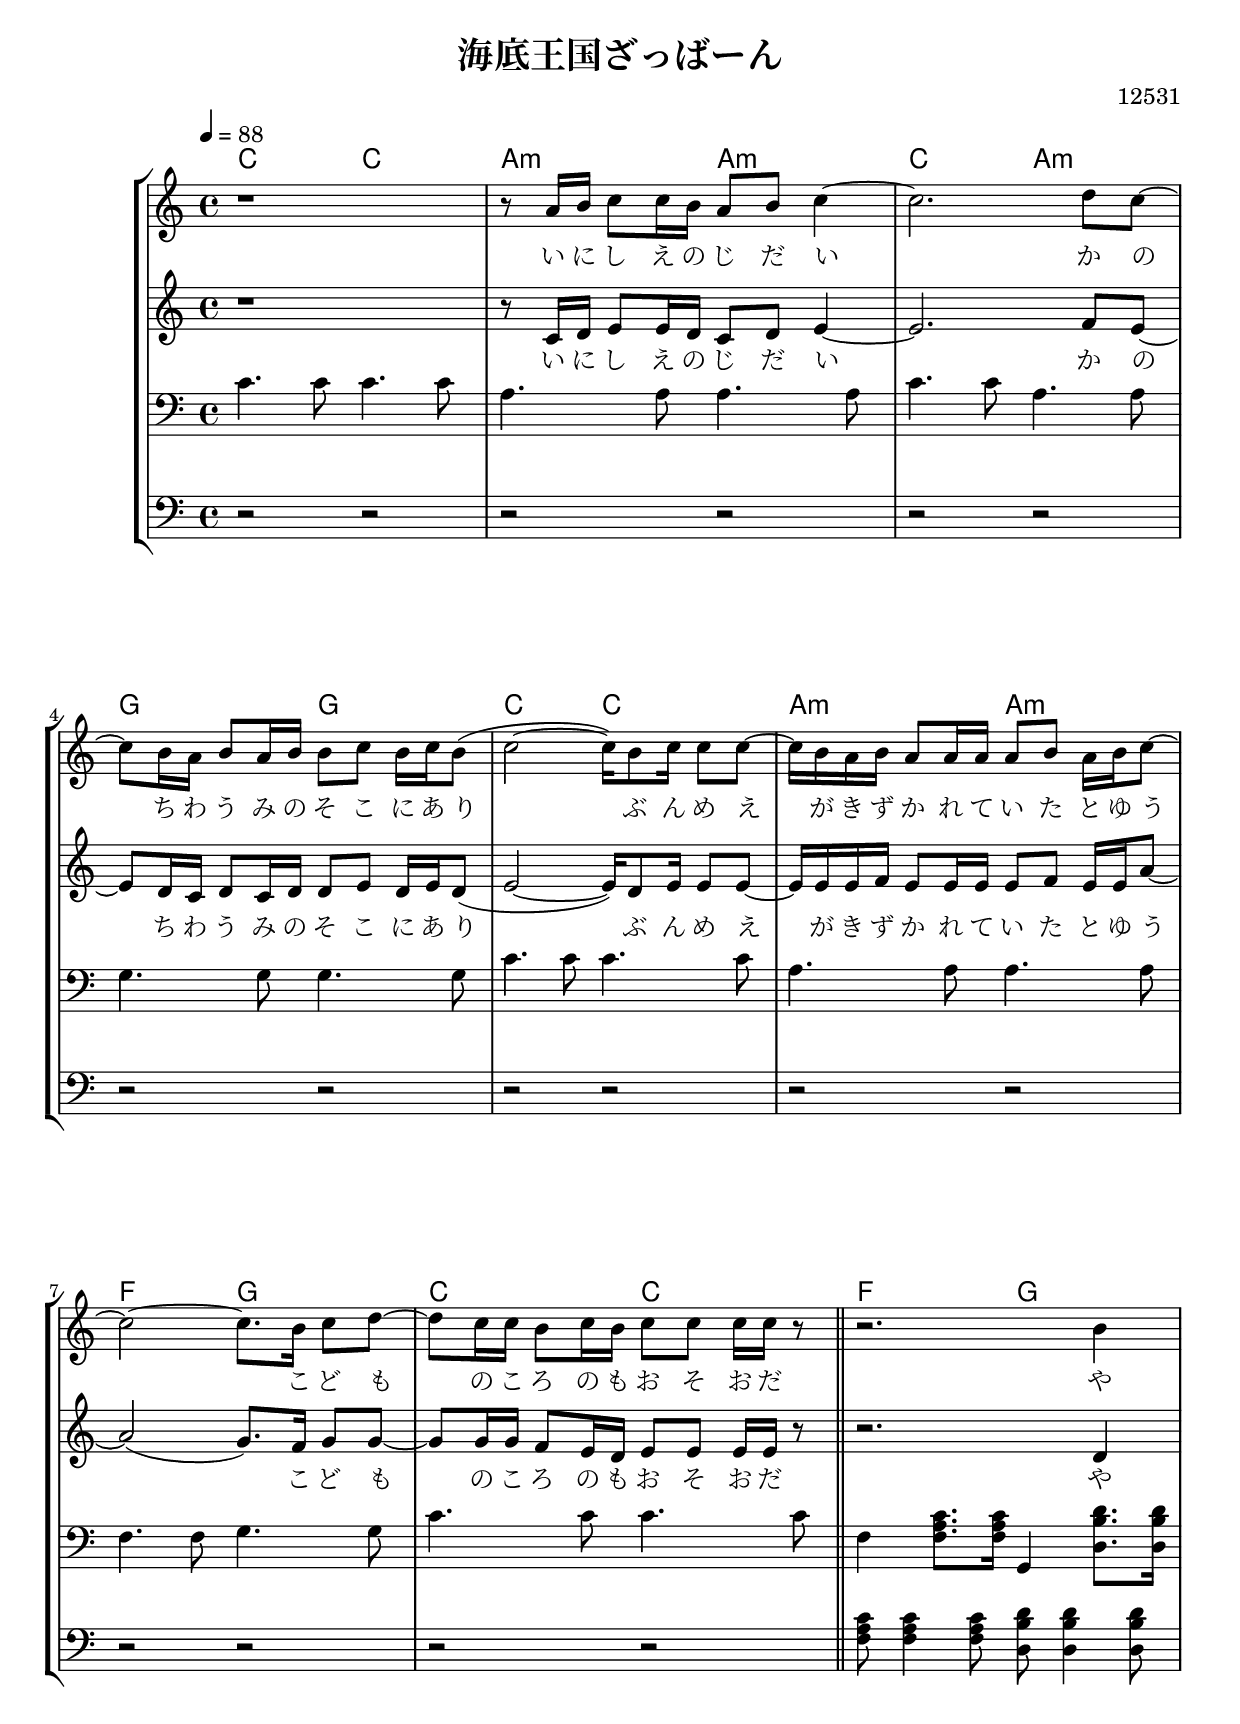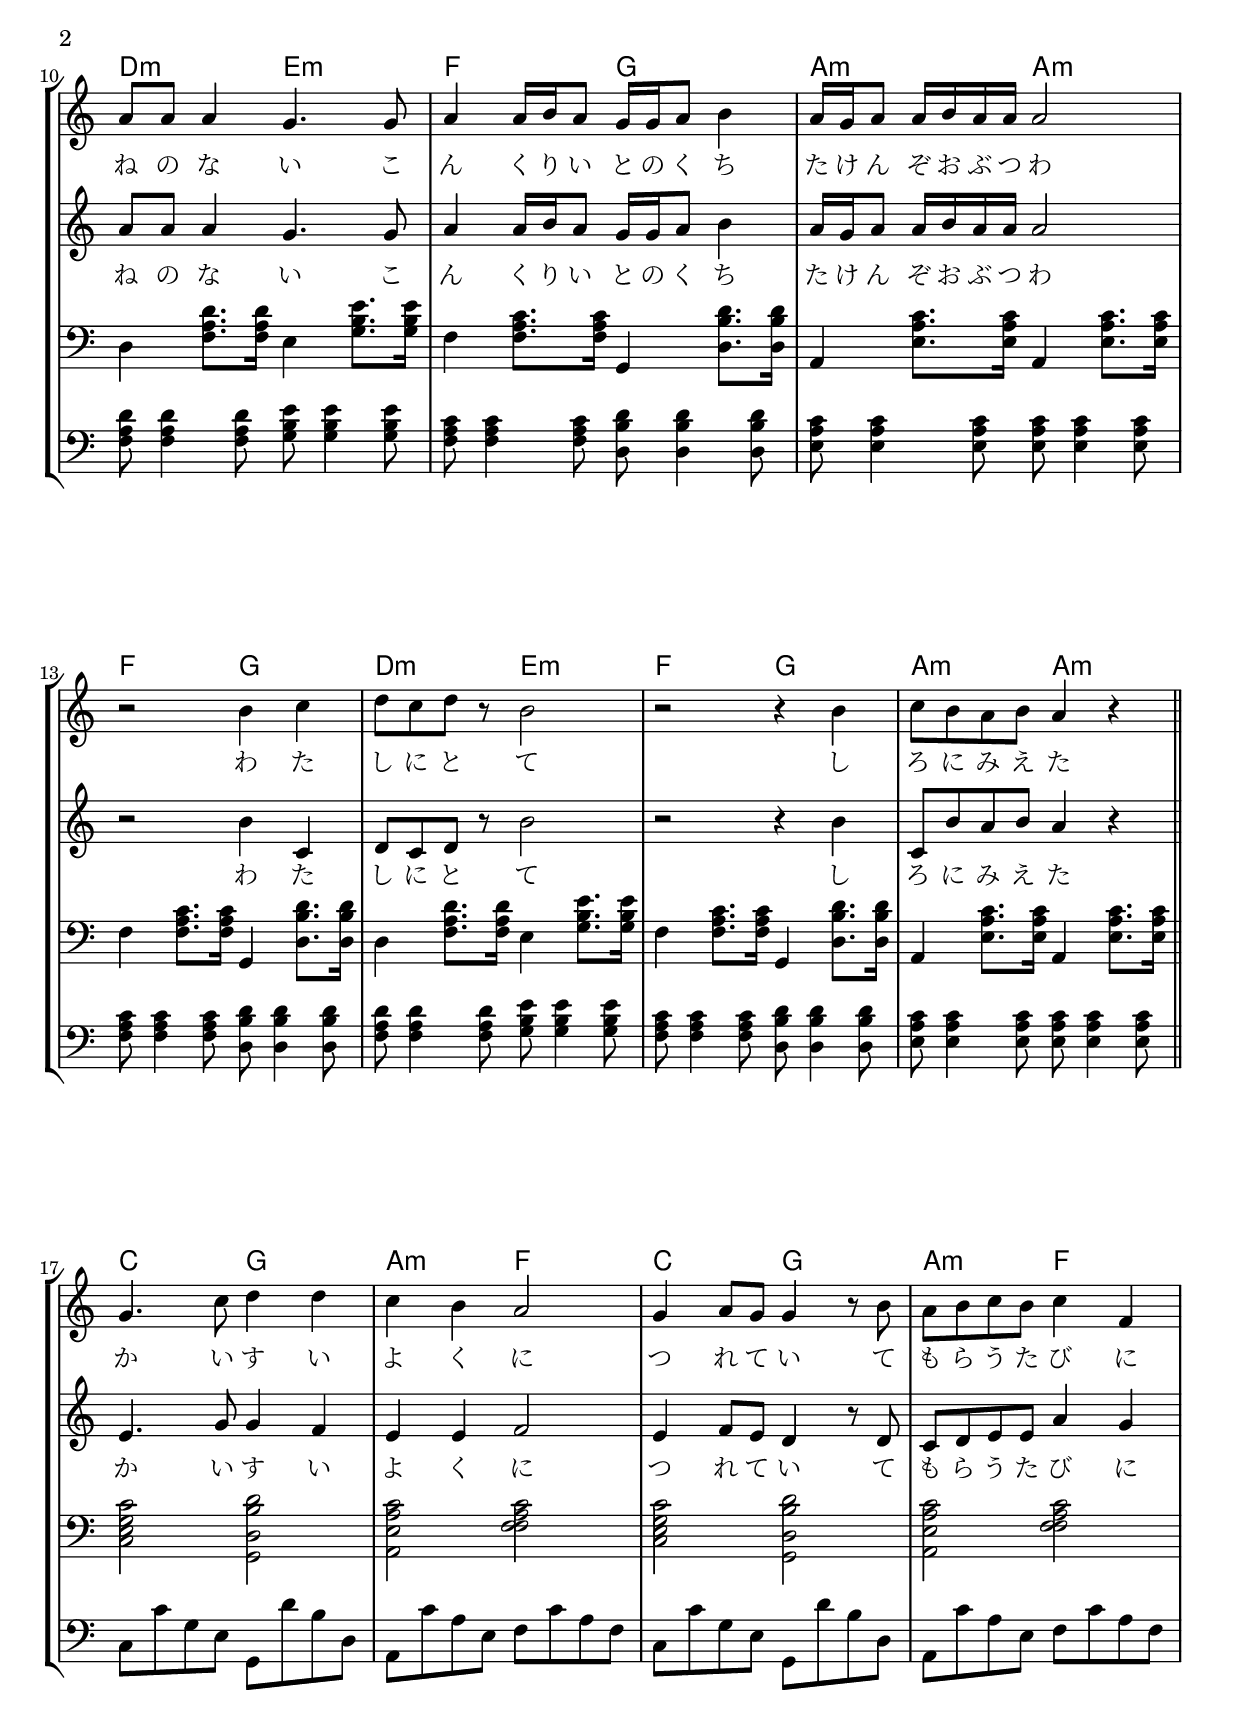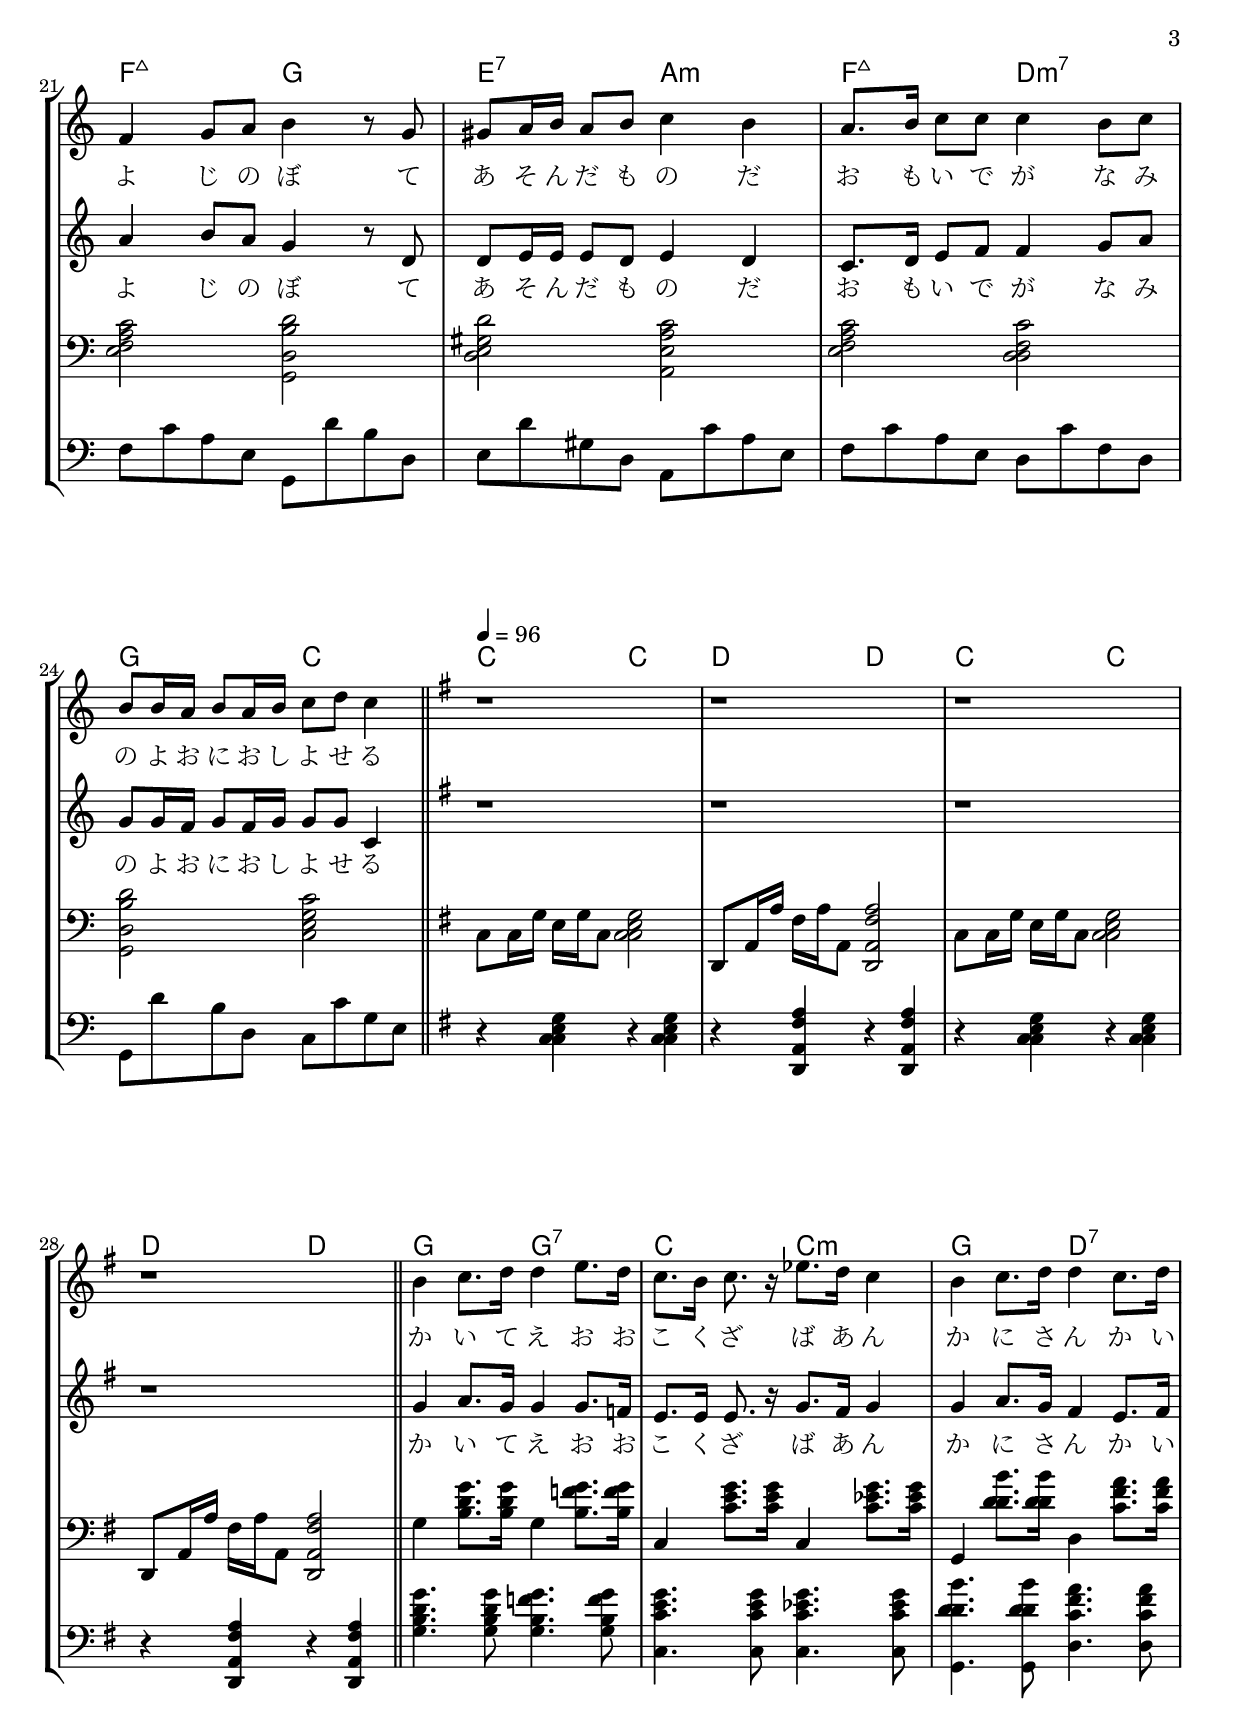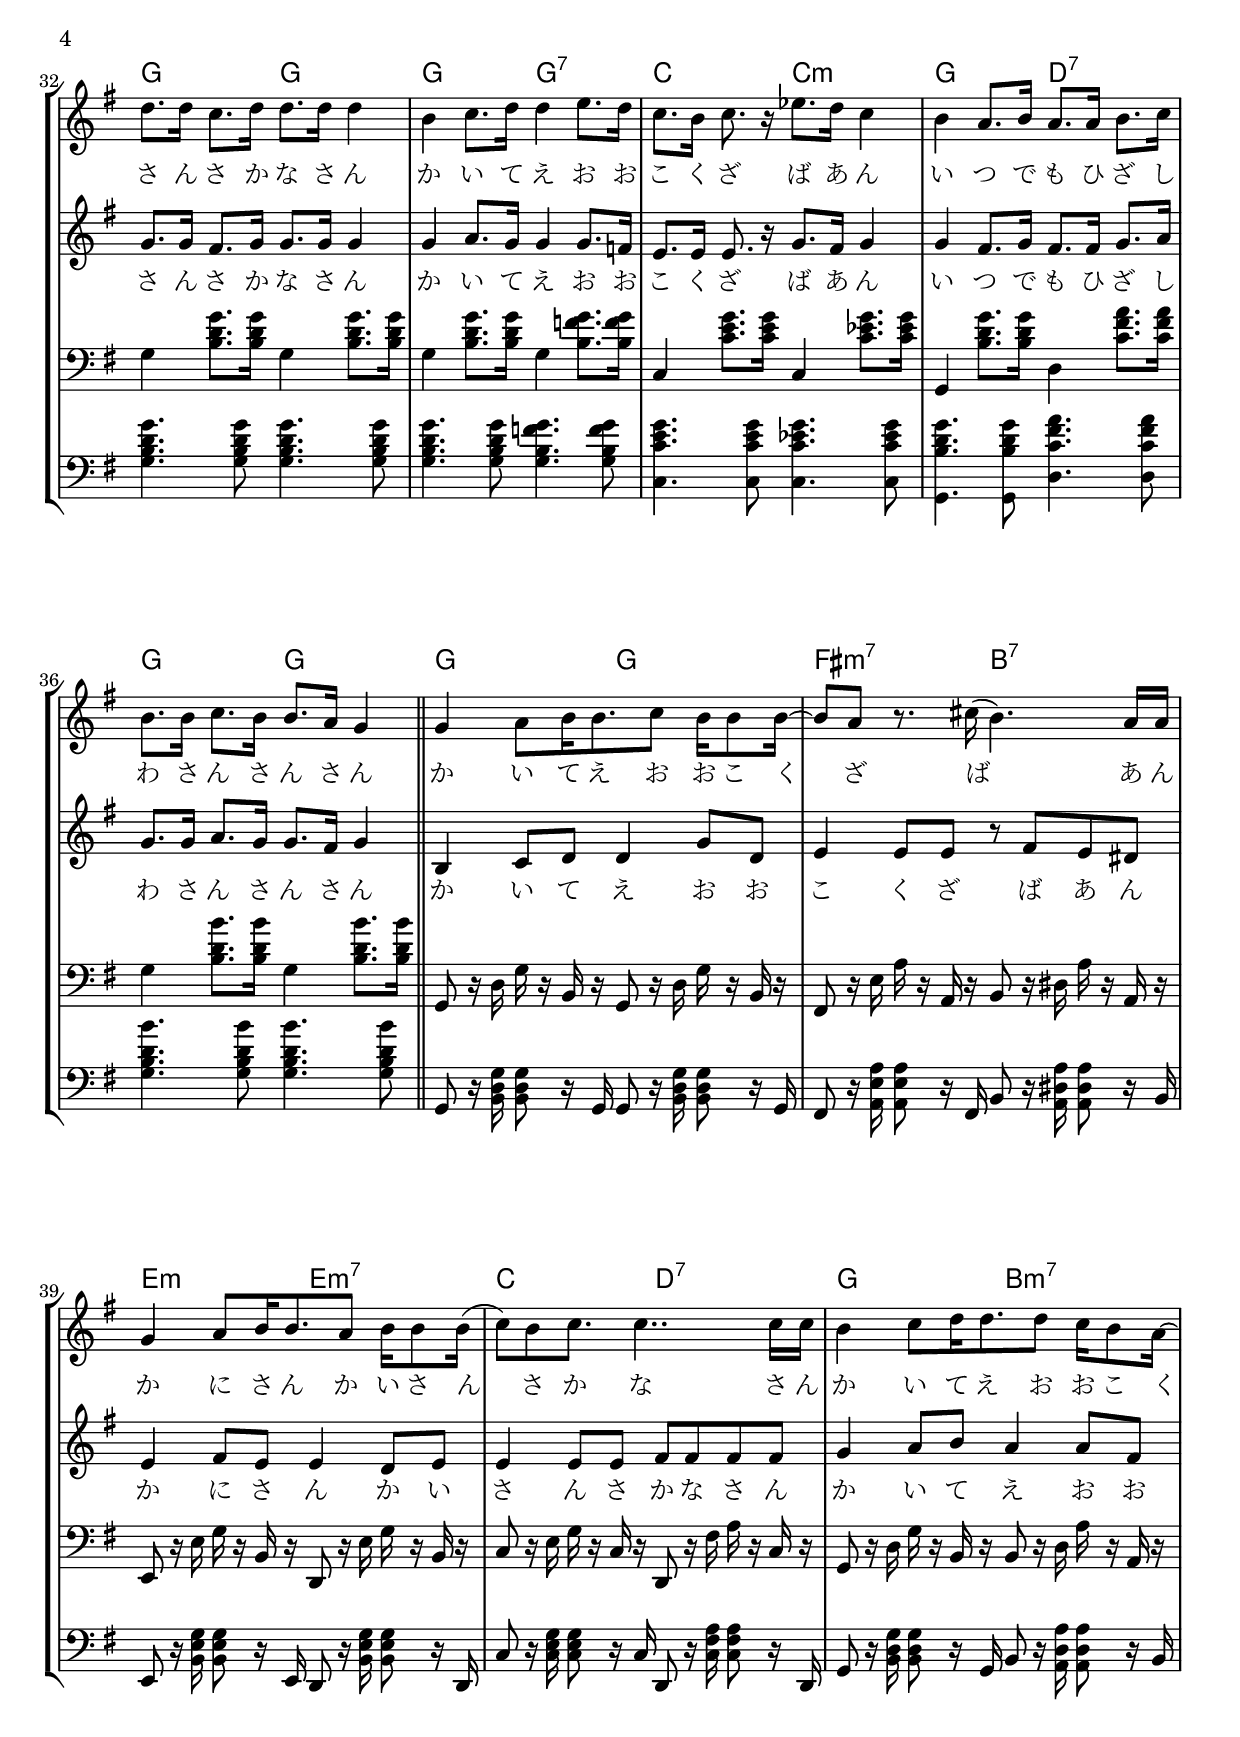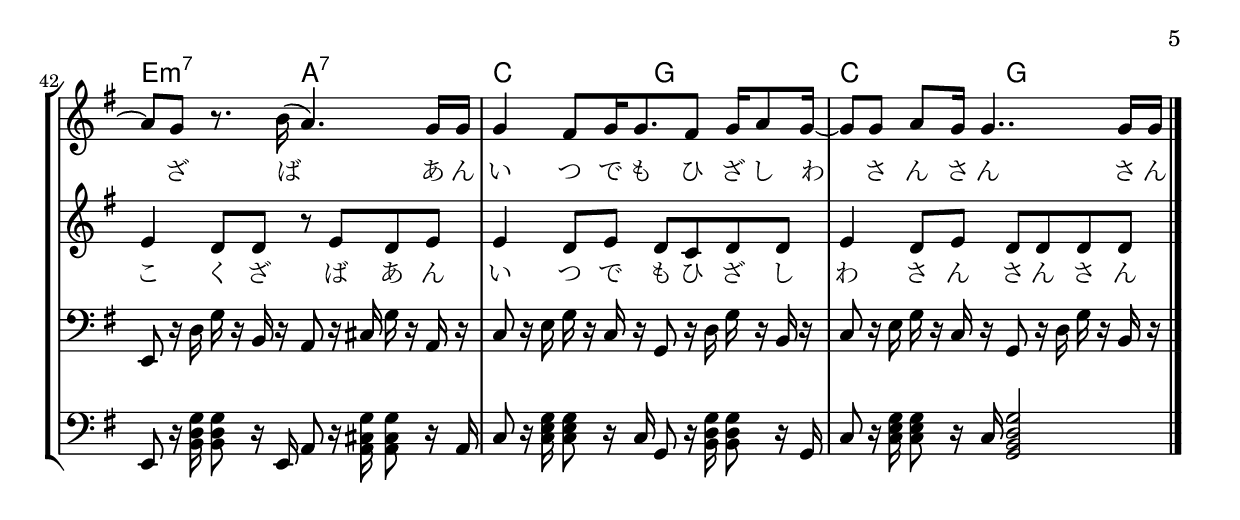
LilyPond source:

\version "2.12.1"

\header {
	title = \markup {海底王国ざっばーん}
	composer = \markup \center-column {12531}
}

harmony = \chordmode {
	c2 c a:m a:m c a:m g g c c a:m a:m f g c c 

	f g d:m e:m f g a:m a:m f g d:m e:m f g a:m a:m 

	c g a:m f c g a:m f f:maj7 g e:7 a:m f:maj7 d:min7 g c 

	c c d d c c d d 

	g g:7 c c:m g d:7 g g g g:7 c c:m g d:7 g g 

	g g fis:min7 b:7 e:m e:min7 c d:7 g b:min7 e:min7 a:7 c g c g 
}

melody = {
	\set Staff.midiInstrument = #"mmi0.34"
		\key c \major
	\tempo 4 = 88
r1
r8 a'16  b'16  c''8  c''16  b'16  a'8  b'8  c''4~ 
	c''2.  d''8  c''8~ 
	c''8  b'16  a'16  b'8  a'16  b'16  b'8  c''8  b'16  c''16  b'8 
	(c''2~c''16)  b'8  c''16  c''8  c''8~ 
	c''16  b'16  a'16  b'16  a'8  a'16  a'16  a'8  b'8  a'16  b'16  c''8~ 
	c''2~c''8.  b'16  c''8  d''8~ 
	d''8  c''16  c''16  b'8  c''16  b'16  c''8  c''8  c''16  c''16  	r8 	\set Staff.midiInstrument = #"mmi0.34"
	r2. b'4 
	a'8  a'8  a'4  g'4.  g'8 
	a'4  a'16  b'16  a'8  g'16  g'16  a'8  b'4 
	a'16  g'16  a'8  a'16  b'16  a'16  a'16  a'2 
	r2  b'4  c''4 
	d''8  c''8  d''8  r8  b'2 
	r2  r4  b'4 
	c''8  b'8  a'8  b'8  a'4  	r4 	\set Staff.midiInstrument = #"mmi0.34"
	g'4.  c''8  d''4  d''4 
	c''4  b'4  a'2 
	g'4  a'8  g'8  g'4  r8  b'8 
	a'8  b'8  c''8  b'8  c''4  f'4 
	f'4  g'8  a'8  b'4  r8  g'8 
	gis'8  a'16  b'16  a'8  b'8  c''4  b'4 
	a'8.  b'16  c''8  c''8  c''4  b'8  c''8 
	b'8  b'16  a'16  b'8  a'16  b'16  c''8  d''8  c''4
	\key g \major
	\tempo 4 = 96
	r1 | r1 | r1 | r1   
	\set Staff.midiInstrument = #"mmi0.34"
	b'4  c''8.  d''16  d''4  e''8.  d''16 
	c''8.  b'16  c''8.  r16  es''8.  d''16  c''4 
	b'4  c''8.  d''16  d''4  c''8.  d''16 
	d''8.  d''16  c''8.  d''16  d''8.  d''16  d''4 
	b'4  c''8.  d''16  d''4  e''8.  d''16 
	c''8.  b'16  c''8.  r16  es''8.  d''16  c''4 
	b'4  a'8.  b'16  a'8.  a'16  b'8.  c''16 
	b'8.  b'16  c''8.  b'16  b'8.  a'16  g'4
	\set Staff.midiInstrument = #"String Ensemble 1"
	g'4  a'8  b'16  b'8.  c''8  b'16  b'8  b'16~ 
	b'8  a'8  r8.  cis''16  (b'4.)  a'16  a'16 
	g'4  a'8  b'16  b'8.  a'8  b'16  b'8  b'16 
	(c''8)  b'8  c''8.  c''4..  c''16  c''16 
	b'4  c''8  d''16  d''8.  d''8  c''16  b'8  a'16~ 
	a'8  g'8  r8.  b'16  (a'4.)  g'16  g'16 
	g'4  fis'8  g'16  g'8.  fis'8  g'16  a'8  g'16~ 
	g'8  g'8  a'8  g'16  g'4..  g'16  g'16
	\bar "|."
}

words = \lyricmode {
	い  に  し  え  の  じ  だ  い  か  の  ち  わ  う  み  の  そ  こ  に  あ  り  ぶ  ん  め  え  が  き  ず  か  れ  て  い  た  と  ゆ  う  こ  ど  も  の  こ  ろ  の  も  お  そ  お  だ  
	や  ね  の  な  い  こ  ん  く  り  い  と  の  く  ち  た  け  ん  ぞ  お  ぶ  つ  わ  わ  た  し  に  と  て  し  ろ  に  み  え  た  
	か  い  す  い  よ  く  に  つ  れ  て  い  て  も  ら  う  た  び  に  よ  じ  の  ぼ  て  あ  そ  ん  だ  も  の  だ  お  も  い  で  が  な  み  の  よ  お  に  お  し  よ  せ  る  
	
	か  い  て  え  お  お  こ  く  ざ  ば  あ  ん  か  に  さ  ん  か  い  さ  ん  さ  か  な  さ  ん  か  い  て  え  お  お  こ  く  ざ  ば  あ  ん  い  つ  で  も  ひ  ざ  し  わ  さ  ん  さ  ん  さ  ん  
	か  い  て  え  お  お  こ  く  ざ  ば  あ  ん  か  に  さ  ん  か  い  さ  ん  さ  か  な  さ  ん  か  い  て  え  お  お  こ  く  ざ  ば  あ  ん  い  つ  で  も  ひ  ざ  し  わ  さ  ん  さ  ん  さ  ん  
}

secondmelody = {
	\set Staff.midiInstrument = #"fss0.29"
		\key c \major
	\tempo 4 = 88
r1
r8 c'16  d'16  e'8  e'16  d'16  c'8  d'8  e'4~ 
	e'2.  f'8  e'8~ 
	e'8  d'16  c'16  d'8  c'16  d'16  d'8  e'8  d'16  e'16  d'8 
	(e'2~e'16)  d'8  e'16  e'8  e'8~ 
	e'16  e'16  e'16  f'16  e'8  e'16  e'16  e'8  f'8  e'16  e'16  a'8~ 
	a'2  (g'8.)  f'16  g'8  g'8~ 
	g'8  g'16  g'16  f'8  e'16  d'16  e'8  e'8  e'16  e'16  	r8 	\set Staff.midiInstrument = #"fss0.29"
	r2. d'4 
	a'8  a'8  a'4  g'4.  g'8 
	a'4  a'16  b'16  a'8  g'16  g'16  a'8  b'4 
	a'16  g'16  a'8  a'16  b'16  a'16  a'16  a'2 
	r2  b'4  c'4 
	d'8  c'8  d'8  r8  b'2 
	r2  r4  b'4 
	c'8  b'8  a'8  b'8  a'4  	r4 	\set Staff.midiInstrument = #"fss0.29"
	e'4.  g'8  g'4  f'4 
	e'4  e'4  f'2 
	e'4  f'8  e'8  d'4  r8  d'8 
	c'8  d'8  e'8  e'8  a'4  g'4 
	a'4  b'8  a'8  g'4  r8  d'8 
	d'8  e'16  e'16  e'8  d'8  e'4  d'4 
	c'8.  d'16  e'8  f'8  f'4  g'8  a'8 
	g'8  g'16  f'16  g'8  f'16  g'16  g'8  g'8  c'4
	\key g \major
	\tempo 4 = 96
	r1 | r1 | r1 | r1   
	\set Staff.midiInstrument = #"fss0.29"
	g'4  a'8.  g'16  g'4  g'8.  f'16 
	e'8.  e'16  e'8.  r16  g'8.  fis'16  g'4 
	g'4  a'8.  g'16  fis'4  e'8.  fis'16 
	g'8.  g'16  fis'8.  g'16  g'8.  g'16  g'4 
	g'4  a'8.  g'16  g'4  g'8.  f'16 
	e'8.  e'16  e'8.  r16  g'8.  fis'16  g'4 
	g'4  fis'8.  g'16  fis'8.  fis'16  g'8.  a'16 
	g'8.  g'16  a'8.  g'16  g'8.  fis'16  g'4
	\set Staff.midiInstrument = #"fss0.29"
	b4  c'8  d'8  d'4  g'8  d'8 
	e'4  e'8  e'8  r8  fis'8  e'8  dis'8 
	e'4  fis'8  e'8  e'4  d'8  e'8 
	e'4  e'8  e'8  fis'8  fis'8  fis'8  fis'8 
	g'4  a'8  b'8  a'4  a'8  fis'8 
	e'4  d'8  d'8  r8  e'8  d'8  e'8 
	e'4  d'8  e'8  d'8  c'8  d'8  d'8 
	e'4  d'8  e'8  d'8  d'8  d'8  d'8
	\bar "|."
}

secondwords = \lyricmode {
	い  に  し  え  の  じ  だ  い  か  の  ち  わ  う  み  の  そ  こ  に  あ  り  ぶ  ん  め  え  が  き  ず  か  れ  て  い  た  と  ゆ  う  こ  ど  も  の  こ  ろ  の  も  お  そ  お  だ  
	や  ね  の  な  い  こ  ん  く  り  い  と  の  く  ち  た  け  ん  ぞ  お  ぶ  つ  わ  わ  た  し  に  と  て  し  ろ  に  み  え  た  
	か  い  す  い  よ  く  に  つ  れ  て  い  て  も  ら  う  た  び  に  よ  じ  の  ぼ  て  あ  そ  ん  だ  も  の  だ  お  も  い  で  が  な  み  の  よ  お  に  お  し  よ  せ  る  
	
	か  い  て  え  お  お  こ  く  ざ  ば  あ  ん  か  に  さ  ん  か  い  さ  ん  さ  か  な  さ  ん  か  い  て  え  お  お  こ  く  ざ  ば  あ  ん  い  つ  で  も  ひ  ざ  し  わ  さ  ん  さ  ん  さ  ん  
	か  い  て  え  お  お  こ  く  ざ  ば  あ  ん  か  に  さ  ん  か  い  さ  ん  さ  か  な  さ  ん  か  い  て  え  お  お  こ  く  ざ  ば  あ  ん  い  つ  で  も  ひ  ざ  し  わ  さ  ん  さ  ん  さ  ん  
}

tempochange = {
	\tempo 4 = 88
	r1 | r1 | r1 | r1 | r1 | r1 | r1 | r1 \bar "||"
	\tempo 4 = 88
	r1 | r1 | r1 | r1 | r1 | r1 | r1 | r1 \bar "||"
	\tempo 4 = 88
	r1 | r1 | r1 | r1 | r1 | r1 | r1 | r1 \bar "||"
	\tempo 4 = 96
	r1 | r1 | r1 | r1 \bar "||"
	\tempo 4 = 96
	r1 | r1 | r1 | r1 | r1 | r1 | r1 | r1 \bar "||"
	\tempo 4 = 96
	r1 | r1 | r1 | r1 | r1 | r1 | r1 | r1 \bar "|."
}

mainacc = {
	\clef bass
	\set Staff.midiInstrument = #"Blown Bottle"
	\key c \major
	\tempo 4 = 88
	c'4.c'8
	c'4.c'8
	a4.a8
	a4.a8
	c'4.c'8
	a4.a8
	g4.g8
	g4.g8
	c'4.c'8
	c'4.c'8
	a4.a8
	a4.a8
	f4.f8
	g4.g8
	c'4.c'8
	c'4.c'8
	\bar "||"

	\set Staff.midiInstrument = #"Shamisen"
	f4 <f a c'>8. <f a c'>16
	g,4 <d b d'>8. <d b d'>16
	d4 <f a d'>8. <f a d'>16
	e4 <g b e'>8. <g b e'>16
	f4 <f a c'>8. <f a c'>16
	g,4 <d b d'>8. <d b d'>16
	a,4 <e a c'>8. <e a c'>16
	a,4 <e a c'>8. <e a c'>16
	f4 <f a c'>8. <f a c'>16
	g,4 <d b d'>8. <d b d'>16
	d4 <f a d'>8. <f a d'>16
	e4 <g b e'>8. <g b e'>16
	f4 <f a c'>8. <f a c'>16
	g,4 <d b d'>8. <d b d'>16
	a,4 <e a c'>8. <e a c'>16
	a,4 <e a c'>8. <e a c'>16
	\bar "||"

	\set Staff.midiInstrument = #"Harmonica"
	<c e g c'>2
	<g, d b d'>2
	<a, e a c'>2
	<f f a c'>2
	<c e g c'>2
	<g, d b d'>2
	<a, e a c'>2
	<f f a c'>2
	<f e a c'>2
	<g, d b d'>2
	<e d gis d'>2
	<a, e a c'>2
	<f e a c'>2
	<d d f c'>2
	<g, d b d'>2
	<c e g c'>2
	\bar "||"

	\set Staff.midiInstrument = #"Seashore"
	\key g \major
	\tempo 4 = 96
	c8 c16 g e g c8
	<c c e g>2
	d,8 a,16 a fis a a,8
	<d, a, fis a>2
	c8 c16 g e g c8
	<c c e g>2
	d,8 a,16 a fis a a,8
	<d, a, fis a>2
	\bar "||"

	\set Staff.midiInstrument = #"Trumpet"
	g4 <b d' g'>8. <b d' g'>16
	g4 <b f' g'>8. <b f' g'>16
	c4 <c' e' g'>8. <c' e' g'>16
	c4 <c' es' g'>8. <c' es' g'>16
	g,4 <d' d' b'>8. <d' d' b'>16
	d4 <c' fis' a'>8. <c' fis' a'>16
	g4 <b d' g'>8. <b d' g'>16
	g4 <b d' g'>8. <b d' g'>16
	g4 <b d' g'>8. <b d' g'>16
	g4 <b f' g'>8. <b f' g'>16
	c4 <c' e' g'>8. <c' e' g'>16
	c4 <c' es' g'>8. <c' es' g'>16
	g,4 <b d' g'>8. <b d' g'>16
	d4 <c' fis' a'>8. <c' fis' a'>16
	g4 <b d' b'>8. <b d' b'>16
	g4 <b d' b'>8. <b d' b'>16
	\bar "||"

	\set Staff.midiInstrument = #"Brass Section"
	g,8r16d16g16r16b,16r16
	g,8r16d16g16r16b,16r16
	fis,8r16e16a16r16a,16r16
	b,8r16dis16a16r16a,16r16
	e,8r16e16g16r16b,16r16
	d,8r16e16g16r16b,16r16
	c8r16e16g16r16c16r16
	d,8r16fis16a16r16c16r16
	g,8r16d16g16r16b,16r16
	b,8r16d16a16r16a,16r16
	e,8r16d16g16r16b,16r16
	a,8r16cis16g16r16a,16r16
	c8r16e16g16r16c16r16
	g,8r16d16g16r16b,16r16
	c8r16e16g16r16c16r16
	g,8r16d16g16r16b,16r16
	\bar "|."
}

subacc = {
	\clef bass
	\set Staff.midiInstrument = #"Acoustic grand"
	\key c \major
	\tempo 4 = 88
	r2
	r2
	r2
	r2
	r2
	r2
	r2
	r2
	r2
	r2
	r2
	r2
	r2
	r2
	r2
	r2
	\bar "||"

	\set Staff.midiInstrument = #"Reed organ"
	<f a c'>8 <f a c'>4 <f a c'>8
	<d b d'>8 <d b d'>4 <d b d'>8
	<f a d'>8 <f a d'>4 <f a d'>8
	<g b e'>8 <g b e'>4 <g b e'>8
	<f a c'>8 <f a c'>4 <f a c'>8
	<d b d'>8 <d b d'>4 <d b d'>8
	<e a c'>8 <e a c'>4 <e a c'>8
	<e a c'>8 <e a c'>4 <e a c'>8
	<f a c'>8 <f a c'>4 <f a c'>8
	<d b d'>8 <d b d'>4 <d b d'>8
	<f a d'>8 <f a d'>4 <f a d'>8
	<g b e'>8 <g b e'>4 <g b e'>8
	<f a c'>8 <f a c'>4 <f a c'>8
	<d b d'>8 <d b d'>4 <d b d'>8
	<e a c'>8 <e a c'>4 <e a c'>8
	<e a c'>8 <e a c'>4 <e a c'>8
	\bar "||"

	\set Staff.midiInstrument = #"Acoustic Guitar (nylon)"
	c8 c' g e
	g,8 d' b d
	a,8 c' a e
	f8 c' a f
	c8 c' g e
	g,8 d' b d
	a,8 c' a e
	f8 c' a f
	f8 c' a e
	g,8 d' b d
	e8 d' gis d
	a,8 c' a e
	f8 c' a e
	d8 c' f d
	g,8 d' b d
	c8 c' g e
	\bar "||"

	\set Staff.midiInstrument = #"Agogo"
	\key g \major
	\tempo 4 = 96
	r4 <c c e g>4
	r4 <c c e g>4
	r4 <d, a, fis a>4
	r4 <d, a, fis a>4
	r4 <c c e g>4
	r4 <c c e g>4
	r4 <d, a, fis a>4
	r4 <d, a, fis a>4
	\bar "||"

	\set Staff.midiInstrument = #"Orchestra Hit"
	<g b d' g'>4. <g b d' g'>8
	<g b f' g'>4. <g b f' g'>8
	<c c' e' g'>4. <c c' e' g'>8
	<c c' es' g'>4. <c c' es' g'>8
	<g, d' d' b'>4. <g, d' d' b'>8
	<d c' fis' a'>4. <d c' fis' a'>8
	<g b d' g'>4. <g b d' g'>8
	<g b d' g'>4. <g b d' g'>8
	<g b d' g'>4. <g b d' g'>8
	<g b f' g'>4. <g b f' g'>8
	<c c' e' g'>4. <c c' e' g'>8
	<c c' es' g'>4. <c c' es' g'>8
	<g, b d' g'>4. <g, b d' g'>8
	<d c' fis' a'>4. <d c' fis' a'>8
	<g b d' b'>4. <g b d' b'>8
	<g b d' b'>4. <g b d' b'>8
	\bar "||"

	\set Staff.midiInstrument = #"Celesta"
	g,8 r16 <b, d g>16 <b, d g>8 r16 g,16
	g,8 r16 <b, d g>16 <b, d g>8 r16 g,16
	fis,8 r16 <a, e a>16 <a, e a>8 r16 fis,16
	b,8 r16 <a, dis a>16 <a, dis a>8 r16 b,16
	e,8 r16 <b, e g>16 <b, e g>8 r16 e,16
	d,8 r16 <b, e g>16 <b, e g>8 r16 d,16
	c8 r16 <c e g>16 <c e g>8 r16 c16
	d,8 r16 <c fis a>16 <c fis a>8 r16 d,16
	g,8 r16 <b, d g>16 <b, d g>8 r16 g,16
	b,8 r16 <a, d a>16 <a, d a>8 r16 b,16
	e,8 r16 <b, d g>16 <b, d g>8 r16 e,16
	a,8 r16 <a, cis g>16 <a, cis g>8 r16 a,16
	c8 r16 <c e g>16 <c e g>8 r16 c16
	g,8 r16 <b, d g>16 <b, d g>8 r16 g,16
	c8 r16 <c e g>16 <c e g>8 r16 c16
	<g, b, d g>2
	\bar "|."
}

percA = {
	\drummode {
	r1 |r1 |r1 |r1 |r1 |r1 |r1 |r1 \bar "||"
	r8 cymr16 cymr16 cymr8 cymr16 cymr16 cymr8 cymr16 cymr16 cymr8 cymr8  |cymr8 cymr16 cymr16 cymr8 cymr16 cymr16 cymr8 cymr16 cymr16 cymr8 cymr8  |cymr8 cymr16 cymr16 cymr8 cymr16 cymr16 cymr8 cymr16 cymr16 cymr8 cymr16 cymr16  |cymr8 cymr16 cymr16 cymr8 cymr16 cymr16 cymr8 cymr16 cymr16 cymr8 cymr8  |r8 cymr16 cymr16 cymr8 cymr16 cymr16 cymr8 cymr16 cymr16 cymr8 cymr8  |cymr8 cymr16 cymr16 cymr8 cymr16 cymr16 cymr8 cymr16 cymr16 cymr8 cymr8  |cymr8 cymr16 cymr16 cymr8 cymr16 cymr16 cymr8 cymr16 cymr16 cymr8 cymr16 cymr16  |cymr8 cymr16 cymr16 cymr8 cymr16 cymr16 cymr8 cymr16 cymr16 cymr8 cymr8  \bar "||"
	cymr4 cymr4 cymr4 cymr4  |cymr4 cymr8 cymr16 cymr16 cymr4 cymr4  |cymr4 cymr4 cymr4 cymr4  |cymr4 cymr2.  |cymr4 cymr4 cymr4 cymr4  |cymr4 cymr8 cymr16 cymr16 cymr4 cymr4  |cymr4 cymr4 cymr4 cymr4  |cymr4 cymr2.  \bar "||"
	r1  |r2. hho4  |r1  |r2. hho4  \bar "||"
	r2 r8 hho4.  |r2 r8 hho4.  |r2 r8 hho4.  |r2 r8 hho4.  |r2 r8 hho4.  |r2 r8 hho4.  |r2 r8 hho4.  |r2 r8 hho4.  \bar "||"
	r1  |r1  |r1  |r1  |r1  |r1  |r1  |r2 r8 hho4 hho8  \bar "|."
	}
}

percB = {
	\drummode {
	r1 |r1 |r1 |r1 |r1 |r1 |r1 |r1 \bar "||"
	r4 sn2 sn4  |r4 sn8 sn4. sn4  |r4 sn2 sn4  |r4 sn8 sn4. sn4  |r4 sn2 sn4  |r4 sn8 sn4. sn4  |r4 sn2 sn4  |r4 sn2 sn8 sn16 sn16  \bar "||"
	r2 sn2  |r2 sn2  |r2 sn2  |r8 sn8 sn2.  |r2 sn2  |r2 sn2  |r2 sn2  |r8 sn8 sn2.  \bar "||"
	r16 hhp16 hhp8 hhp16 hhp8 hhp2 r16  |r16 hhp16 hhp8 hhp16 hhp8 hhp2 r16  |r16 hhp16 hhp8 hhp16 hhp8 hhp2 r16  |r16 hhp16 hhp8 hhp16 hhp8 hhp2 hhp16  \bar "||"
	r8 hh8 hh8 hh8 hh4. hh8  |hh8 hh8 hh8 hh8 hh4 hh8 hh8  |hh8 hh8 hh8 hh8 hh4. hh8  |hh8 hh8 hh8 hh8 hh4 hh8 hh8  |r8 hh8 hh8 hh8 hh4. hh8  |hh8 hh8 hh8 hh8 hh4 hh8 hh8  |hh8 hh8 hh8 hh8 hh4. hh8  |r16 hh4 hh4 hh4 r16 hh8  \bar "||"
	r4. hhp2 hhp8  |r4. hhp2 hhp8  |r4. hhp2 hhp8  |r4. hhp2 hhp8  |r4. hhp2 hhp8  |r4. hhp2 hhp8  |r4. hhp2 hhp8  |hhp4 hhp4 hhp4 hhp4  \bar "|."
	}
}

percC = {
	\drummode {
	r1 |r1 |r1 |r1 |r1 |r1 |r1 |r1 \bar "||"
	bd8. bd16 bd8. bd16 bd8. bd16 bd8. bd16  |bd8. bd16 bd8. bd16 bd8. bd16 bd4  |bd8. bd16 bd8. bd16 bd8. bd16 bd8. bd16  |bd8. bd16 bd8. bd16 bd8. bd16 bd4  |bd8. bd16 bd8. bd16 bd8. bd16 bd8. bd16  |bd8. bd16 bd8. bd16 bd8. bd16 bd4  |bd8. bd16 bd8. bd16 bd8. bd16 bd8. bd16  |bd8. bd16 bd8. bd16 bd8. bd16 bd8. bd16  \bar "||"
	bd2. r8 bd8  |bd2. r8 bd8  |bd2. r8 bd8  |bd4. bd8 bd4. bd8  |bd2. r8 bd8  |bd2. r8 bd8  |bd2. r8 bd8  |bd2 r8 bd4.  \bar "||"
	hh8. hh8. hh2 r8  |hh8. hh8. hh2 hh8  |hh8. hh8. hh2 r8  |hh8. hh8. hh4 hh4 hh8  \bar "||"
	r16 hhp4 hhp8 hhp8 hhp4. hhp16  |r16 hhp4 hhp8 hhp8 hhp4 hhp8.  |r16 hhp4 hhp8 hhp8 hhp4 hhp8 hhp16  |r16 hhp4 hhp8 hhp8 hhp4 hhp8.  |r16 hhp4 hhp8 hhp8 hhp4. hhp16  |r16 hhp4 hhp8 hhp8 hhp4 hhp8.  |r16 hhp4 hhp8 hhp8 hhp4 hhp8 hhp16  |r8 hhp8 hhp8 hhp8 hhp4 r16 hhp8.  \bar "||"
	hh4 hh4 hh4 hh4  |hh4 hh4 hh4 hh4  |hh4 hh4 hh4 hh4  |hh4 hh4 hh4 hh4  |hh4 hh4 hh4 hh4  |hh4 hh4 hh4 hh4  |hh4 hh4 hh4 hh4  |r4. hh2 r8  \bar "|."
	}
}

percD = {
	\drummode {
	r1 |r1 |r1 |r1 |r1 |r1 |r1 |r1 \bar "||"
	r1  |r2 r16 tommh4. r16  |r1  |r2 r16 tommh4. r16  |r1  |r2 r16 tommh4. r16  |r1  |r4. tommh2 r8  \bar "||"
	r1 |r1 |r1 |r2 r8 tommh8 tommh4  |r1 |r1 |r1 |r8. tommh8. tommh2 r8  \bar "||"
	r2 ss2  |r2 ss2  |r2 ss2  |r2 ss2  \bar "||"
	r8. sn2 r16 sn4  |r8. sn2 r16 sn8. sn16  |r8. sn2 r16 sn4  |r8. sn2 r16 sn8. sn16  |r8. sn2 r16 sn4  |r8. sn2 r16 sn8. sn16  |r8. sn2 r16 sn4  |r8. sn2 r16 sn4  \bar "||"
	bd2. r8 bd8  |bd8. bd8. bd2 bd8  |bd2. r8 bd8  |bd8. bd8. bd2 bd8  |bd2. r8 bd8  |bd8. bd8. bd2 bd8  |bd2. r8 bd8  |bd8. bd4. r16 bd4 bd8  \bar "|."
	}
}

percE = {
	\drummode {
	r1 |r1 |r1 |r1 |r1 |r1 |r1 |r1 \bar "||"
	r1  |r2. r8 toml8  |r1  |r2. r8 toml8  |r1  |r2. r8 toml8  |r1  |r2 r16 toml4. r16  \bar "||"
	r1 |r1 |r1 |r2. r8 toml8  |r1 |r1 |r1 |r2. toml8 toml8  \bar "||"
	bd2 r8 bd4 bd8  |bd4. bd4 bd4 bd8  |bd2 r8 bd4 bd8  |bd4. bd4 bd4.  \bar "||"
	bd4. bd8 bd2  |bd4. bd8 bd4. bd8  |bd4. bd8 bd2  |bd4. bd8 bd4. bd8  |bd4. bd8 bd2  |bd4. bd8 bd4. bd8  |bd4. bd8 bd2  |bd4. bd8 bd4 bd4  \bar "||"
	r1 | r1 | r1 | r1 | r1 | r1 | r1 | r1 \bar "|."
	}
}

percF = {
	\drummode {
	r1 | r1 | r1 | r1 | r1 | r1 | r1 | r1 \bar "||"
	cymc1  |r1 |r1 |r1 |cymc1  |r1 |r1 |r1 \bar "||"
	r1 |r1 |r1 |r1 |r1 |r1 |r1 |hho1  \bar "||"
	r1 | r1 | r1 | r1 \bar "||"
	cymc1  |r1 |r1 |r1 |cymc1  |r1 |r1 |cymc1  \bar "||"
	r1 | r1 | r1 | r1 | r1 | r1 | r1 | r1 \bar "|."
	}
}

percG = {
	\drummode {
	r1 | r1 | r1 | r1 | r1 | r1 | r1 | r1 \bar "||"
	r1 | r1 | r1 | r1 | r1 | r1 | r1 | r1 \bar "||"
	r1 | r1 | r1 | r1 | r1 | r1 | r1 | r1 \bar "||"
	r1 | r1 | r1 | r1 \bar "||"
	r1 |r1 |r1 |r1 |r1 |r1 |r1 |r4. r16 tommh2 r16  \bar "||"
	r1 | r1 | r1 | r1 | r1 | r1 | r1 | r1 \bar "|."
	}
}

percH = {
	\drummode {
	r1 | r1 | r1 | r1 | r1 | r1 | r1 | r1 \bar "||"
	r1 | r1 | r1 | r1 | r1 | r1 | r1 | r1 \bar "||"
	r1 | r1 | r1 | r1 | r1 | r1 | r1 | r1 \bar "||"
	r1 | r1 | r1 | r1 \bar "||"
	r1 |r1 |r1 |r1 |r1 |r1 |r1 |r2. r8 toml8  \bar "||"
	r1 | r1 | r1 | r1 | r1 | r1 | r1 | r1 \bar "|."
	}
}

\score {
	<<
		\new StaffGroup <<
			\new ChordNames {\harmony}
			\new Voice = "melody" {\melody}
			\new Lyrics \lyricsto "melody" \words
			\new Voice = "secondmelody" {\secondmelody}
			\new Lyrics \lyricsto "secondmelody" \secondwords
			\new Staff = "mainacc" {\mainacc}
			\new Staff = "subacc" {\subacc}
		>>
	>>
	\layout { }
}
